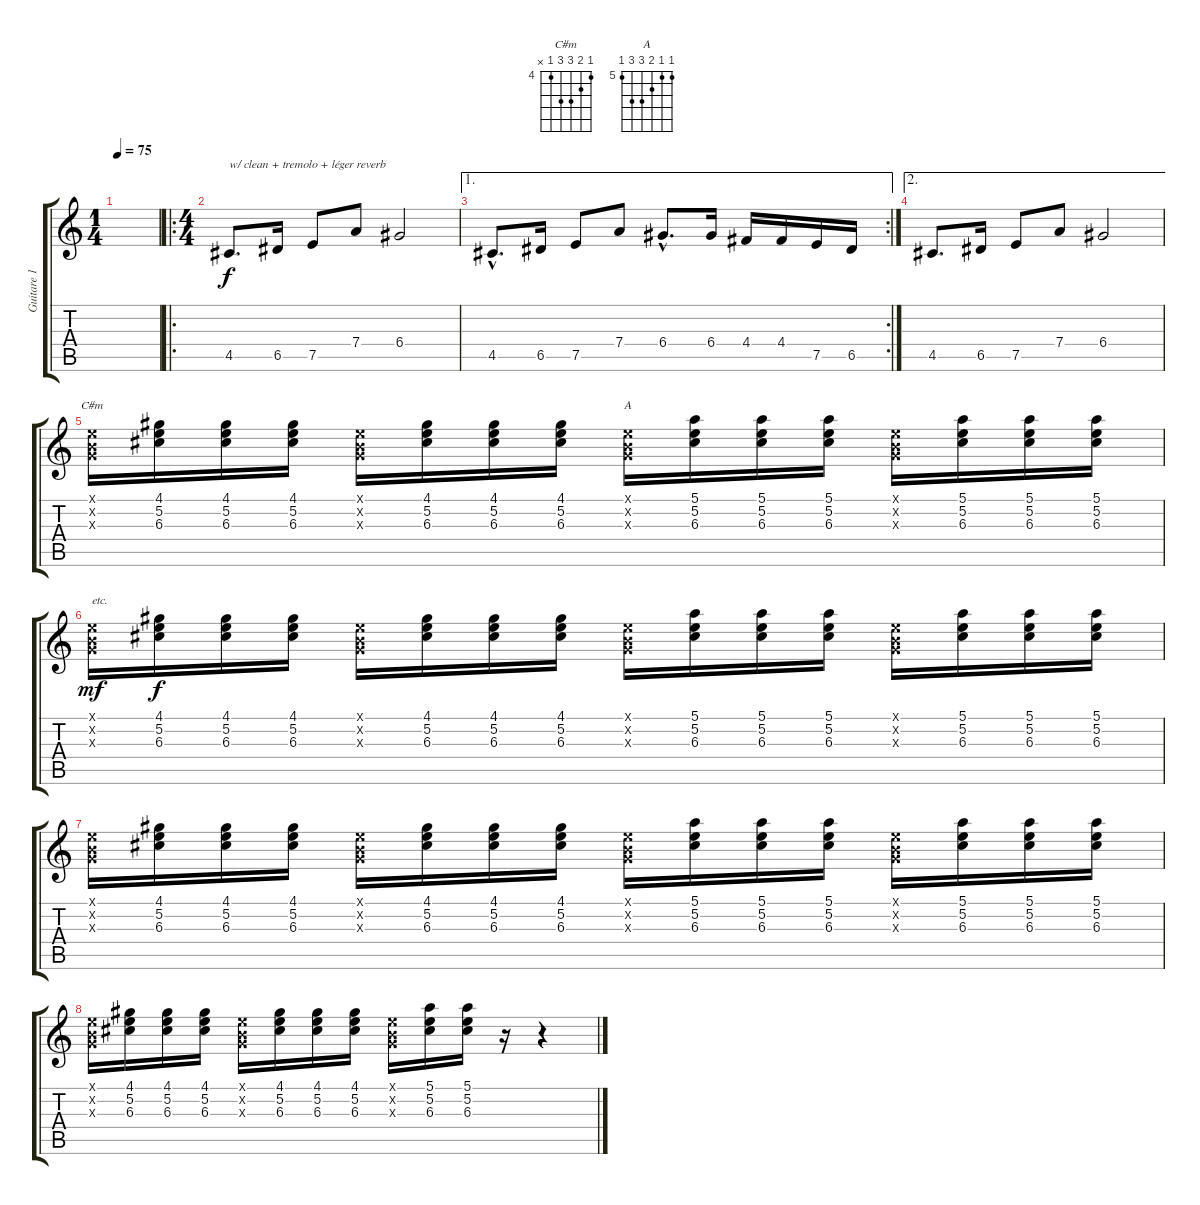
\track ("Guitare 1" "Guitare 1") {instrument electricguitarclean}
\staff {score tabs}
\tuning (E4 B3 G3 D3 A2 E2) {hide}
\chord ("C#m" 4 5 6 6 4 x) {firstfret 4}
\chord ("A" 5 5 6 7 7 5) {firstfret 5}
\ts (1 4)
\tempo 75
\clef g2
\ks c
|
\ro
\ts (4 4)
4.5.8{d txt "w/ clean + tremolo + léger reverb" volume 13 balance 8} 6.5.16 7.5.8 7.4.8 6.4.2 |
\ae 1
\rc 2
4.5{hac}.8{d} 6.5.16 7.5.8 7.4.8 6.4{hac}.8{d} 6.4.16 4.4.16 4.4.16 7.5.16 6.5.16 |
\ae 2
4.5.8{d} 6.5.16 7.5.8 7.4.8 6.4.2 |
(0.1{x} 0.2{x} 0.3{x}).16{ch "C#m" volume 10 balance 2} (4.1 5.2 6.3).16 (4.1 5.2 6.3).16 (4.1 5.2 6.3).16 (0.1{x} 0.2{x} 0.3{x}).16 (4.1 5.2 6.3).16 (4.1 5.2 6.3).16 (4.1 5.2 6.3).16 (0.1{x} 0.2{x} 0.3{x}).16{ch "A"} (5.1 5.2 6.3).16 (5.1 5.2 6.3).16 (5.1 5.2 6.3).16 (0.1{x} 0.2{x} 0.3{x}).16 (5.1 5.2 6.3).16 (5.1 5.2 6.3).16 (5.1 5.2 6.3).16 |
(0.1{x} 0.2{x} 0.3{x}).16{txt "etc." dy mf} (4.1 5.2 6.3).16{dy f} (4.1 5.2 6.3).16 (4.1 5.2 6.3).16 (0.1{x} 0.2{x} 0.3{x}).16 (4.1 5.2 6.3).16 (4.1 5.2 6.3).16 (4.1 5.2 6.3).16 (0.1{x} 0.2{x} 0.3{x}).16 (5.1 5.2 6.3).16 (5.1 5.2 6.3).16 (5.1 5.2 6.3).16 (0.1{x} 0.2{x} 0.3{x}).16 (5.1 5.2 6.3).16 (5.1 5.2 6.3).16 (5.1 5.2 6.3).16 |
(0.1{x} 0.2{x} 0.3{x}).16 (4.1 5.2 6.3).16 (4.1 5.2 6.3).16 (4.1 5.2 6.3).16 (0.1{x} 0.2{x} 0.3{x}).16 (4.1 5.2 6.3).16 (4.1 5.2 6.3).16 (4.1 5.2 6.3).16 (0.1{x} 0.2{x} 0.3{x}).16 (5.1 5.2 6.3).16 (5.1 5.2 6.3).16 (5.1 5.2 6.3).16 (0.1{x} 0.2{x} 0.3{x}).16 (5.1 5.2 6.3).16 (5.1 5.2 6.3).16 (5.1 5.2 6.3).16 |
(0.1{x} 0.2{x} 0.3{x}).16 (4.1 5.2 6.3).16 (4.1 5.2 6.3).16 (4.1 5.2 6.3).16 (0.1{x} 0.2{x} 0.3{x}).16 (4.1 5.2 6.3).16 (4.1 5.2 6.3).16 (4.1 5.2 6.3).16 (0.1{x} 0.2{x} 0.3{x}).16 (5.1 5.2 6.3).16 (5.1 5.2 6.3).16 r.16 r.4
